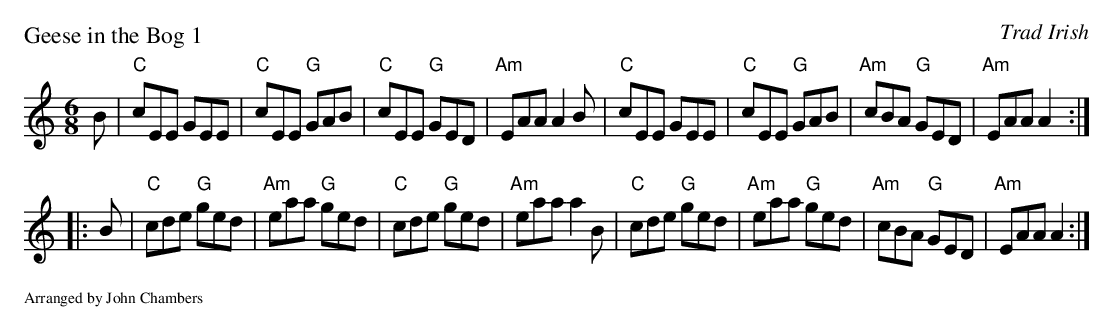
X:1
M: 6/8
L: 1/8
P: Geese in the Bog 1
O: Trad Irish
K: C	% Ending on Am
   B |\
"C"cEE GEE | "C"cEE "G"GAB | "C"cEE "G"GED | "Am"EAA A2 B |\
"C"cEE GEE | "C"cEE "G"GAB | "Am"cBA "G"GED | "Am"EAA A2 :|
|: B |\
"C"cde "G"ged | "Am"eaa "G"ged | "C"cde "G"ged | "Am"eaa a2 B |\
"C"cde "G"ged | "Am"eaa "G"ged | "Am"cBA "G"GED | "Am"EAA A2 :|
